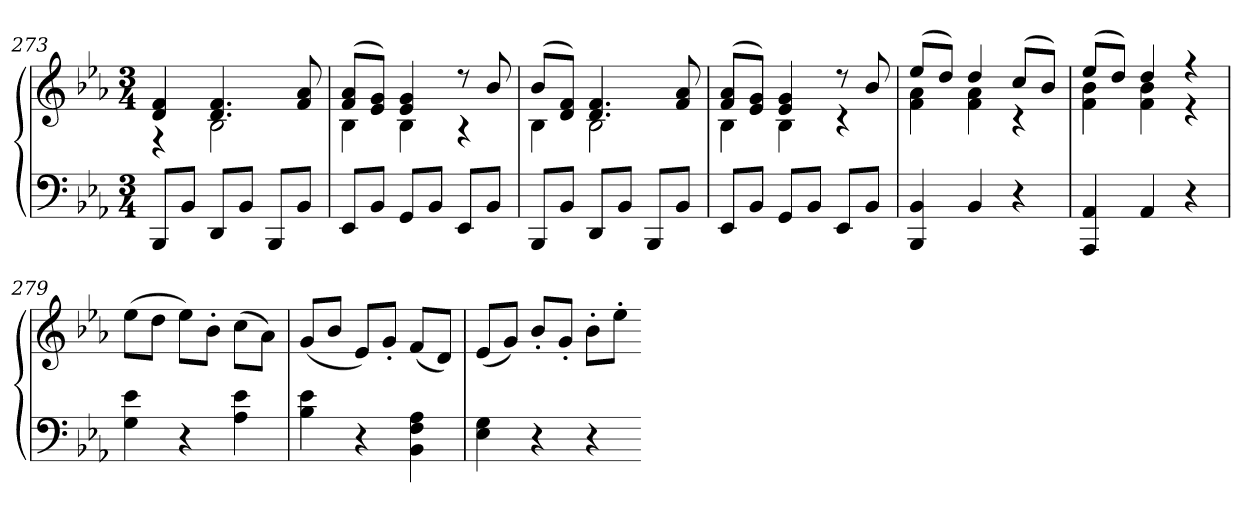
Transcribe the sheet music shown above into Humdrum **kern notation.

**kern	**kern
*part1	*part1
*staff2	*staff1
*clefF4	*clefG2
*k[b-e-a-]	*k[b-e-a-]
*E-:	*E-:
*M3/4	*M3/4
=273	=273
*	*^
8BBB-L	4d 4f	4r
8BB-J	.	.
8DDL	4.d 4.f	2B-
8BB-J	.	.
8BBB-L	.	.
8BB-J	8f 8a-	.
=274	=274	=274
8EE-L	(8f 8a-L	4B-
8BB-J	8e- 8gJ)	.
8GGL	4e- 4g	4B-
8BB-J	.	.
8EE-L	8r	4r
8BB-J	8b-	.
=275	=275	=275
8BBB-L	(8b-L	4B-
8BB-J	8d 8fJ)	.
8DDL	4.d 4.f	2B-
8BB-J	.	.
8BBB-L	.	.
8BB-J	8f 8a-	.
=276	=276	=276
8EE-L	(8f 8a-L	4B-
8BB-J	8e- 8gJ)	.
8GGL	4e- 4g	4B-
8BB-J	.	.
8EE-L	8r	4r
8BB-J	8b-	.
=277	=277	=277
4BBB- 4BB-	(8ee-L	4f 4a-
.	8ddJ)	.
4BB-	4dd	4f 4a-
4r	(8ccL	4r
.	8b-J)	.
=278	=278	=278
4AAA- 4AA-	(8ee-L	4f 4b-
.	8ddJ)	.
4AA-	4dd	4f 4b-
4r	4r	4r
*	*v	*v
=279	=279
4G 4e-	(8ee-L
.	8ddJ
4r	8ee-L)
.	8b-'J
4A- 4e-	(8ccL
.	8a-J)
=280	=280
4B- 4e-	(8gL
.	8b-J
4r	8e-L)
.	8g'J
4BB- 4F 4A-	(8fL
.	8dJ)
=281	=281
4E- 4G	(8e-L
.	8gJ)
4r	8b-'L
.	8g'J
4r	8b-'L
.	8ee-'J
=-	=-
*-	*-
